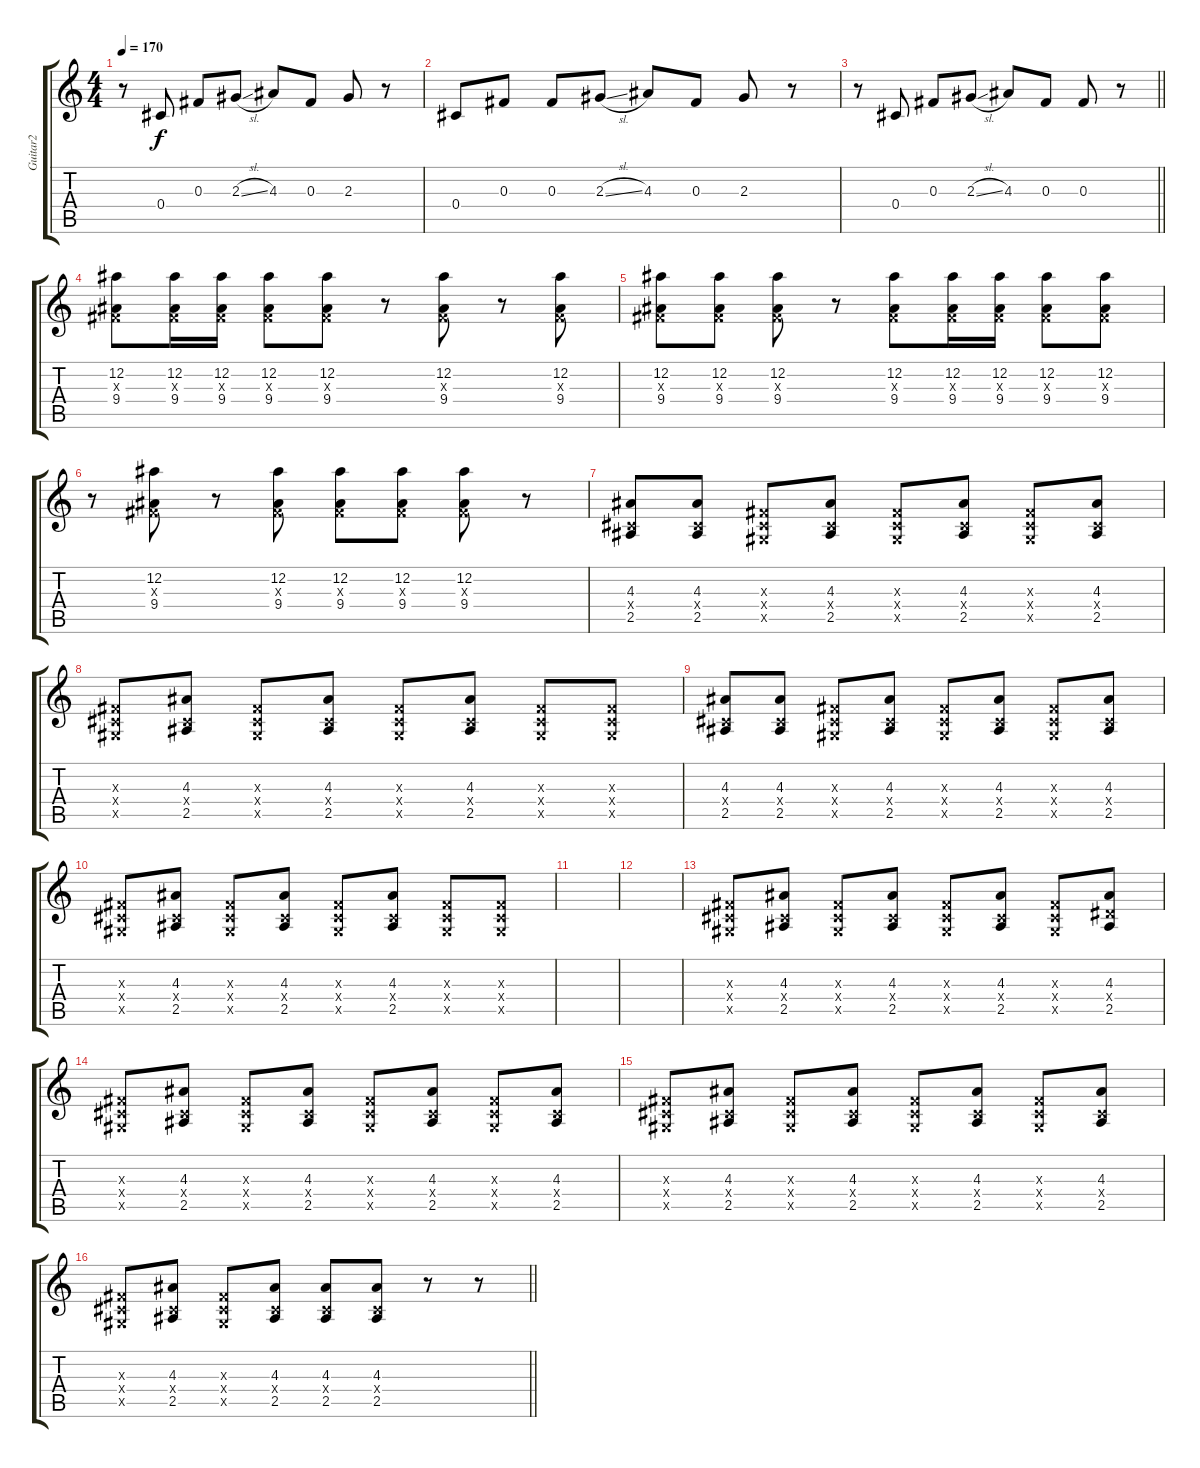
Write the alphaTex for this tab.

\track ("Guitar2" "Guitar2") {instrument electricguitarclean}
\staff {score tabs}
\tuning (Eb4 Bb3 Gb3 Db3 Ab2 Db2) {hide}
\ts (4 4)
\tempo 170
\clef g2
\ks c
r.8{dy f} 0.4.8 0.3.8 2.3{sl}.8 4.3.8 0.3.8 2.3.8 r.8 |
0.4.8 0.3.8 0.3.8 2.3{sl}.8 4.3.8 0.3.8 2.3.8 r.8 |
\barLineRight lightlight
r.8 0.4.8 0.3.8 2.3{sl}.8 4.3.8 0.3.8 0.3.8 r.8 |
(12.2 0.3{x} 9.4).8{instrument distortionguitar} (12.2 0.3{x} 9.4).16 (12.2 0.3{x} 9.4).16 (12.2 0.3{x} 9.4).8 (12.2 0.3{x} 9.4).8 r.8 (12.2 0.3{x} 9.4).8 r.8 (12.2 0.3{x} 9.4).8 |
(12.2 0.3{x} 9.4).8 (12.2 0.3{x} 9.4).8 (12.2 0.3{x} 9.4).8 r.8 (12.2 0.3{x} 9.4).8 (12.2 0.3{x} 9.4).16 (12.2 0.3{x} 9.4).16 (12.2 0.3{x} 9.4).8 (12.2 0.3{x} 9.4).8 |
r.8 (12.2 0.3{x} 9.4).8 r.8 (12.2 0.3{x} 9.4).8 (12.2 0.3{x} 9.4).8 (12.2 0.3{x} 9.4).8 (12.2 0.3{x} 9.4).8 r.8 |
(4.3 0.4{x} 2.5).8 (4.3 0.4{x} 2.5).8 (0.3{x} 0.4{x} 0.5{x}).8 (4.3 0.4{x} 2.5).8 (0.3{x} 0.4{x} 0.5{x}).8 (4.3 0.4{x} 2.5).8 (0.3{x} 0.4{x} 0.5{x}).8 (4.3 0.4{x} 2.5).8 |
(0.3{x} 0.4{x} 0.5{x}).8 (4.3 0.4{x} 2.5).8 (0.3{x} 0.4{x} 0.5{x}).8 (4.3 0.4{x} 2.5).8 (0.3{x} 0.4{x} 0.5{x}).8 (4.3 0.4{x} 2.5).8 (0.3{x} 0.4{x} 0.5{x}).8 (0.3{x} 0.4{x} 0.5{x}).8 |
(4.3 0.4{x} 2.5).8 (4.3 0.4{x} 2.5).8 (0.3{x} 0.4{x} 0.5{x}).8 (4.3 0.4{x} 2.5).8 (0.3{x} 0.4{x} 0.5{x}).8 (4.3 0.4{x} 2.5).8 (0.3{x} 0.4{x} 0.5{x}).8 (4.3 0.4{x} 2.5).8 |
(0.3{x} 0.4{x} 0.5{x}).8 (4.3 0.4{x} 2.5).8 (0.3{x} 0.4{x} 0.5{x}).8 (4.3 0.4{x} 2.5).8 (0.3{x} 0.4{x} 0.5{x}).8 (4.3 0.4{x} 2.5).8 (0.3{x} 0.4{x} 0.5{x}).8 (0.3{x} 0.4{x} 0.5{x}).8 |
|
|
(0.3{x} 0.4{x} 0.5{x}).8 (4.3 0.4{x} 2.5).8 (0.3{x} 0.4{x} 0.5{x}).8 (4.3 0.4{x} 2.5).8 (0.3{x} 0.4{x} 0.5{x}).8 (4.3 0.4{x} 2.5).8 (0.3{x} 0.4{x} 0.5{x}).8 (4.3 2.4{x} 2.5).8 |
(0.3{x} 0.4{x} 0.5{x}).8 (4.3 0.4{x} 2.5).8 (0.3{x} 0.4{x} 0.5{x}).8 (4.3 0.4{x} 2.5).8 (0.3{x} 0.4{x} 0.5{x}).8 (4.3 0.4{x} 2.5).8 (0.3{x} 0.4{x} 0.5{x}).8 (4.3 0.4{x} 2.5).8 |
(0.3{x} 0.4{x} 0.5{x}).8 (4.3 0.4{x} 2.5).8 (0.3{x} 0.4{x} 0.5{x}).8 (4.3 0.4{x} 2.5).8 (0.3{x} 0.4{x} 0.5{x}).8 (4.3 0.4{x} 2.5).8 (0.3{x} 0.4{x} 0.5{x}).8 (4.3 0.4{x} 2.5).8 |
\barLineRight lightlight
(0.3{x} 0.4{x} 0.5{x}).8 (4.3 0.4{x} 2.5).8 (0.3{x} 0.4{x} 0.5{x}).8 (4.3 0.4{x} 2.5).8 (4.3 0.4{x} 2.5).8 (4.3 0.4{x} 2.5).8 r.8 r.8
